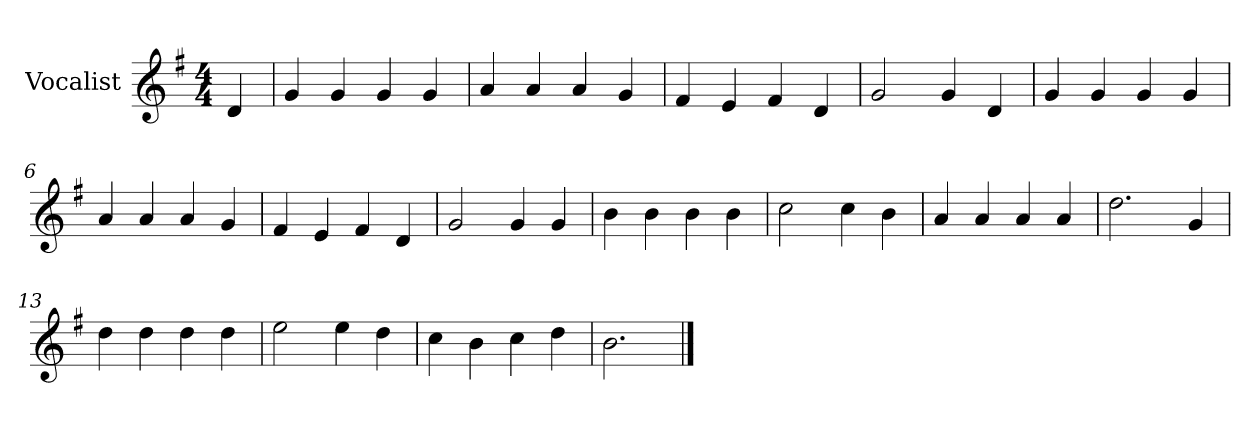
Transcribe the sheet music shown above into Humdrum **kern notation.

**kern
*part1
*staff1
*I"Vocalist
*k[f#]
*G:
*M4/4
=
4d
=1
4g
4g
4g
4g
=2
4a
4a
4a
4g
=3
4f#
4e
4f#
4d
=4
2g
4g
4d
=5
4g
4g
4g
4g
=6
4a
4a
4a
4g
=7
4f#
4e
4f#
4d
=8
2g
4g
4g
=9
4b
4b
4b
4b
=10
2cc
4cc
4b
=11
4a
4a
4a
4a
=12
2.dd
4g
=13
4dd
4dd
4dd
4dd
=14
2ee
4ee
4dd
=15
4cc
4b
4cc
4dd
=16
2.b
==
*-
